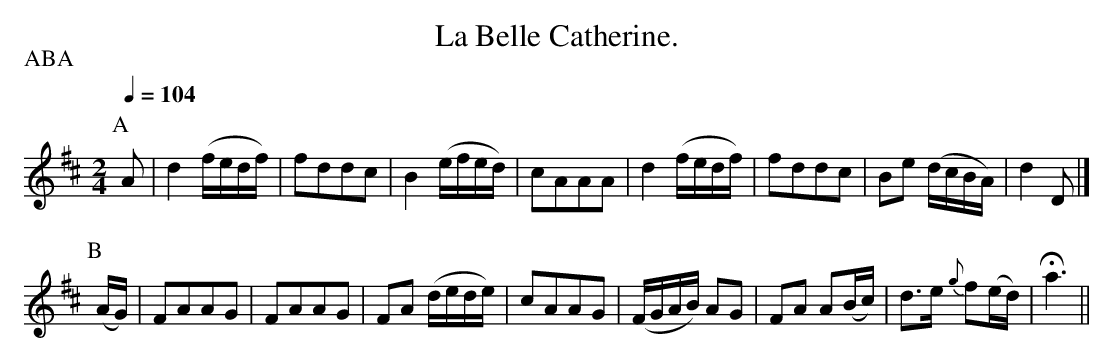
X:1
T:La Belle Catherine.
M:2/4
L:1/16
Q:1/4=104
P:ABA
K:D
P:A
 A2 |d4  (fedf)|f2d2d2c2|B4   (efed)|c2A2A2A2| d4   (fedf)|f2d2d2c2 |B2e2  (dcBA) | d4 D2|]
P:B
(AG)|F2A2A2G2 |F2A2A2G2|F2A2 (dede)|c2A2A2G2|(FGAB) A2G2 |F2A2 A2(Bc)|d3e {g}f2(ed)|Ha6   ||
